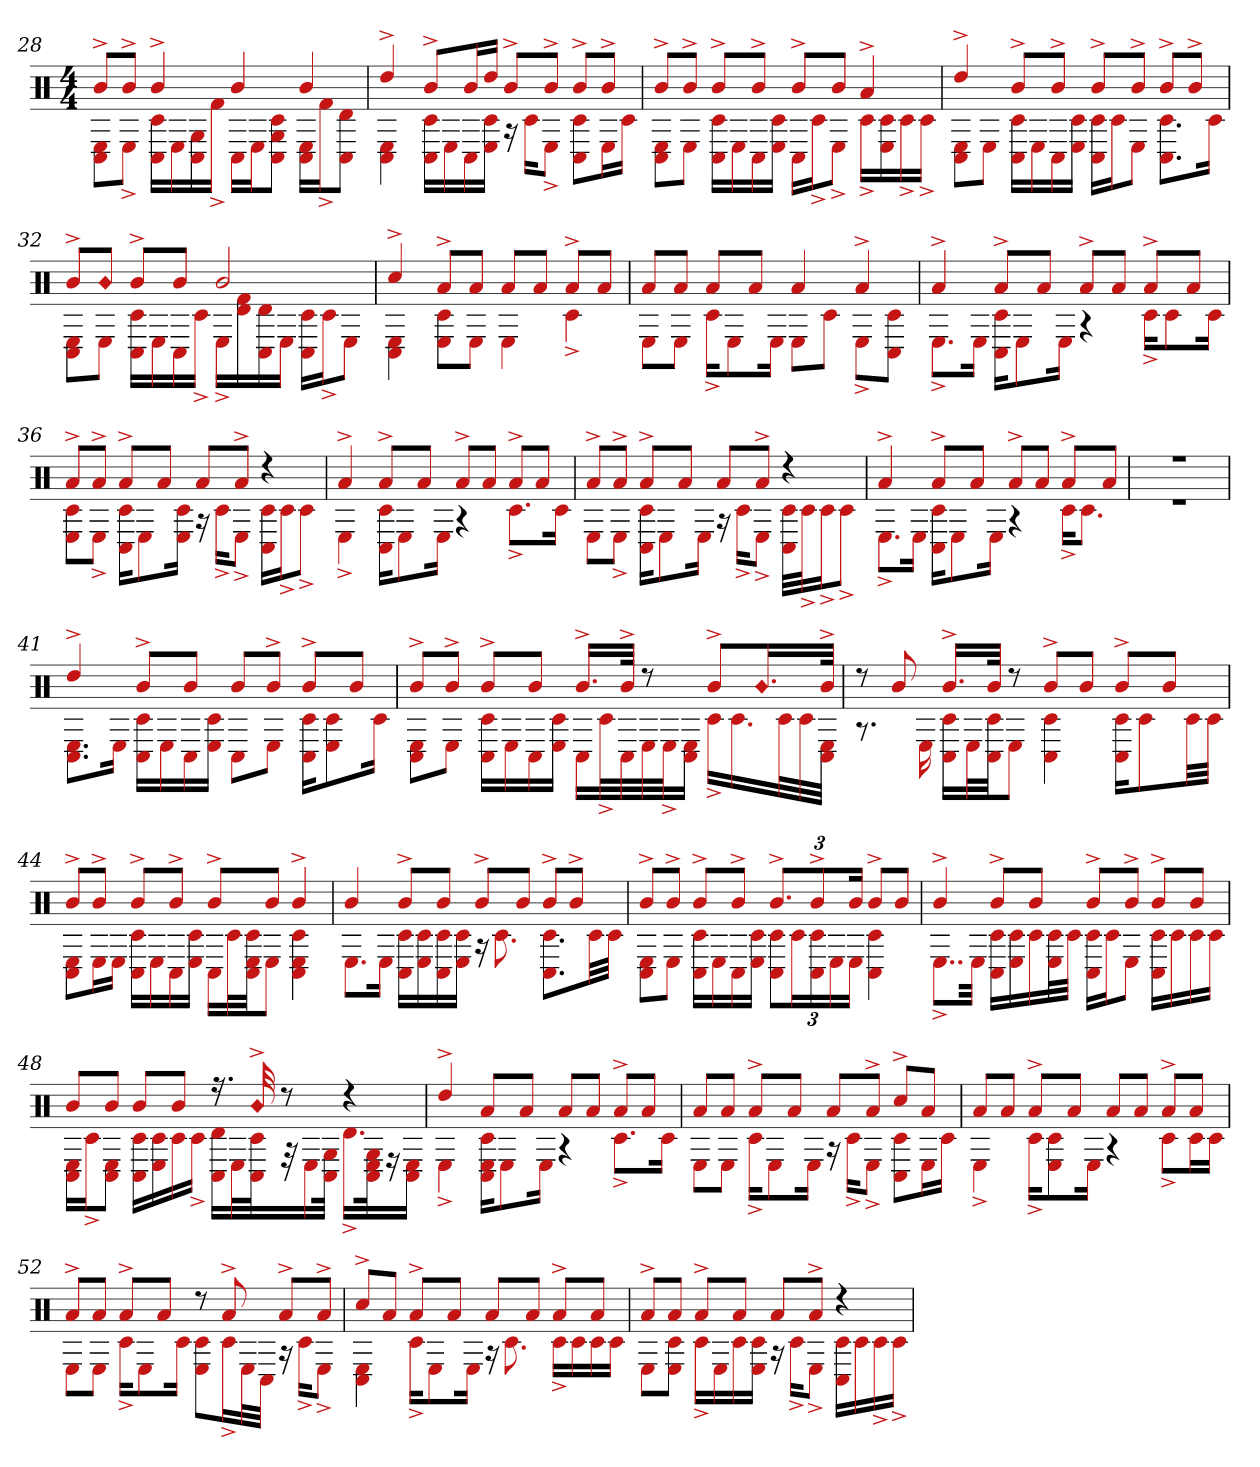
**kern
*part1
*staff1
*clefX
*k[]
*M4/4
=28
*^
8b^L	8C# 8EL
8b^J	8E^J
4b^	16C# 16c#LL
.	16E
.	16C# 16G
.	16f#^JJ
4b	16C#LL
.	16EJ
.	8G 8C# 8c#J
4b	16C# 16ELL
.	16f#^J
.	8C# 8dJ
=29	=29
4dd^	4C# 4E
8b^L	16C# 16c#LL
.	16E
16bL	16C#
16ddJJ	16E 16c#JJ
8b^L	16r
.	16c#KL
8b^J	8E^J
8b^L	8C# 8c#L
8b^J	16EL
.	16c#JJ
=30	=30
8b^L	8E 8C#L
8b^J	8EJ
8b^L	16C# 16c#LL
.	16E
8b^J	16C#
.	16E 16c#JJ
8b^L	16C#LL
.	16c#^J
8bJ	8E^J
4a^	16c#^LL
.	16E 16c#
.	16c#^
.	16c#^JJ
=31	=31
4dd^	8E 8C#L
.	8EJ
8b^L	16C# 16c#LL
.	16E
8b^J	16C#
.	16E 16c#JJ
8b^L	16c# 16C#LL
.	16c#J
8b^J	8EJ
8b^L	8.C# 8.c#L
8b^J	.
.	16c#Jk
=32	=32
8b^L	8C# 8EL
!LO:N:head=diamond	!
8bJ	8EJ
8b^L	16C# 16c#LL
.	16E
8bJ	16C#
.	16c#^JJ
2b	16E^LL
.	16d 16f#
.	16C# 16d
.	16EJJ
.	16C# 16c#LL
.	16c#^J
.	8EJ
=33	=33
4cc#^	4C# 4E
8a^L	8E 8c#L
8aJ	8EJ
8aL	4E
8aJ	.
8a^L	4c#^
8aJ	.
=34	=34
8aL	8EL
8aJ	8EJ
8aL	16c#^KL
.	8E
8aJ	.
.	16EJk
4a	8EL
.	8c#J
4a^	8E^L
.	8C# 8c#J
=35	=35
4a^	8.E^L
.	16EJk
8a^L	16c# 16C#KL
.	8E
8aJ	.
.	16EJk
8a^L	4r
8aJ	.
8a^L	16c#^KL
.	8c#
8aJ	.
.	16c#Jk
=36	=36
8a^L	8c# 8EL
8a^J	8E^J
8a^L	16C# 16c#KL
.	8E
8aJ	.
.	16E 16c#Jk
8aL	16r
.	16c#^KL
8a^J	8E^J
4r	16C# 16c#LL
.	16c#^J
.	8c#^J
=37	=37
4a^	4E^
8a^L	16c# 16C#KL
.	8E
8aJ	.
.	16EJk
8a^L	4r
8aJ	.
8a^L	8.c#^L
8aJ	.
.	16c#Jk
=38	=38
8a^L	8EL
8a^J	8E^J
8a^L	16C# 16c#KL
.	8E
8aJ	.
.	16EJk
8aL	16r
.	16c#^KL
8a^J	8E^J
4r	32C# 32c#LLL
.	32c#^J
.	16c#^J
.	8c#^J
=39	=39
4a^	8.E^L
.	16EJk
8a^L	16c# 16C#KL
.	8E
8aJ	.
.	16EJk
8a^L	4r
8aJ	.
8a^L	16c#^KL
.	8.c#J
8aJ	.
=40	=40
1r	1r
=41	=41
4dd^	8.C# 8.EL
.	16EJk
8b^L	16C# 16c#LL
.	16E
8bJ	16C#
.	16c# 16EJJ
8bL	8C#L
8b^J	8EJ
8b^L	16C# 16c#KL
.	8E 8c#
8bJ	.
.	16c#Jk
=42	=42
8b^L	8E 8C#L
8b^J	8EJ
8b^L	16C# 16c#LL
.	16E
8bJ	16C#
.	16E 16c#JJ
16.b^LL	16C#LL
.	32c#^L
32b^JJk	32C#
8r	32E
.	32E^J
.	16E 16C#JJ
8b^L	16c#^LL
.	16.c#
!LO:N:head=diamond	!
16.bL	.
.	32c#L
.	32c#
32b^JJk	32E 32C#JJJ
=43	=43
8r	8.r
8b	.
.	16E
16.b^LL	16c# 16C#LL
.	32EL
32bJJk	32c# 32C#JJ
8r	8EJ
8b^L	4C# 4c#
8bJ	.
8b^L	16C# 16c#KL
.	8c#
8bJ	.
.	32c#LL
.	32c#JJJ
=44	=44
8b^L	8C# 8EL
8b^J	16EL
.	16EJJ
8b^L	16C# 16c#LL
.	16E
8b^J	16C#
.	16E 16c#JJ
8b^L	16C#LL
.	32c#L
.	32E 32c# 32C#JJ
8bJ	8EJ
4b^	4E 4C# 4c#
=45	=45
4b	8.EL
.	16EJk
8b^L	16c# 16C#LL
.	16E 16c#
8bJ	16C# 16c#
.	16E 16c#JJ
8b^L	16r
.	8.c#
8bJ	.
8b^L	8.C# 8.c#L
8b^J	.
.	32c#LL
.	32c#JJJ
=46	=46
8b^L	8C# 8EL
8b^J	8EJ
8b^L	16C# 16c#LL
.	16E
8b^J	16C#
.	16E 16c#JJ
12.b^L	12c# 12C#L
.	24c#L
12b^	24c# 24C#
.	24E
24bJk	24EJJ
8b^L	4C# 4c#
8bJ	.
=47	=47
4b^	8..E^L
.	32EJkk
8b^L	16c# 16C#LL
.	16E 16c#
8bJ	16c#
.	32E 32c#L
.	32c#JJJ
8b^L	16c# 16C#LL
.	16c#J
8b^J	8EJ
8b^L	16c# 16C#LL
.	16c#
8bJ	16c#
.	16c#JJ
=48	=48
8bL	16C# 16ELL
.	16c#^J
8bJ	8C# 8EJ
8bL	16C# 16c#LL
.	16E 16c#
8bJ	16c#
.	16c#^JJ
16.r	16C# 16dLL
.	32EL
!LO:N:head=diamond	!
32b^	32C# 32c#J
8r	32r
.	16E
.	32C# 32GJJk
4r	16.d^LL
.	32G 32C# 32Ek
.	16r
.	16E 16C#JJ
=49	=49
4dd^	4E^
8aL	16E 16c# 16C#KL
.	8E
8aJ	.
.	16EJk
8aL	4r
8aJ	.
8a^L	8.c#^L
8aJ	.
.	16c#Jk
=50	=50
8aL	8EL
8aJ	8EJ
8a^L	16c#^KL
.	8E
8aJ	.
.	16EJk
8aL	16r
.	16c#^KL
8a^J	8E^J
8cc#^L	8c# 8C#L
8aJ	16EL
.	16c#JJ
=51	=51
8aL	4E^
8aJ	.
8a^L	16c#^KL
.	8E 8c#
8aJ	.
.	16EJk
8aL	4r
8aJ	.
8a^L	8c#^L
8aJ	16c#L
.	16c#JJ
=52	=52
8a^L	8EL
8aJ	8EJ
8a^L	16c#^KL
.	8E
8aJ	.
.	16c#Jk
8r	8E 8c#L
8a^	16c#^L
.	32EL
.	32C#JJJ
8a^L	16r
.	16c#^KL
8a^J	8E^J
=53	=53
8cc#^L	4C# 4E
8aJ	.
8a^L	16c#^KL
.	8E
8aJ	.
.	16EJk
8aL	16r
.	8.c#
8aJ	.
8a^L	16c#^LL
.	16c#
8aJ	16c#
.	16c#JJ
=54	=54
8a^L	8EL
8aJ	8E 8c#J
8a^L	16c#^LL
.	16E
8aJ	16c#
.	16E 16c#JJ
8aL	16r
.	16c#^KL
8a^J	8E^J
4r	16C# 16c#LL
.	16c#
.	16c#^
.	16c#^JJ
*v	*v
=
*-
